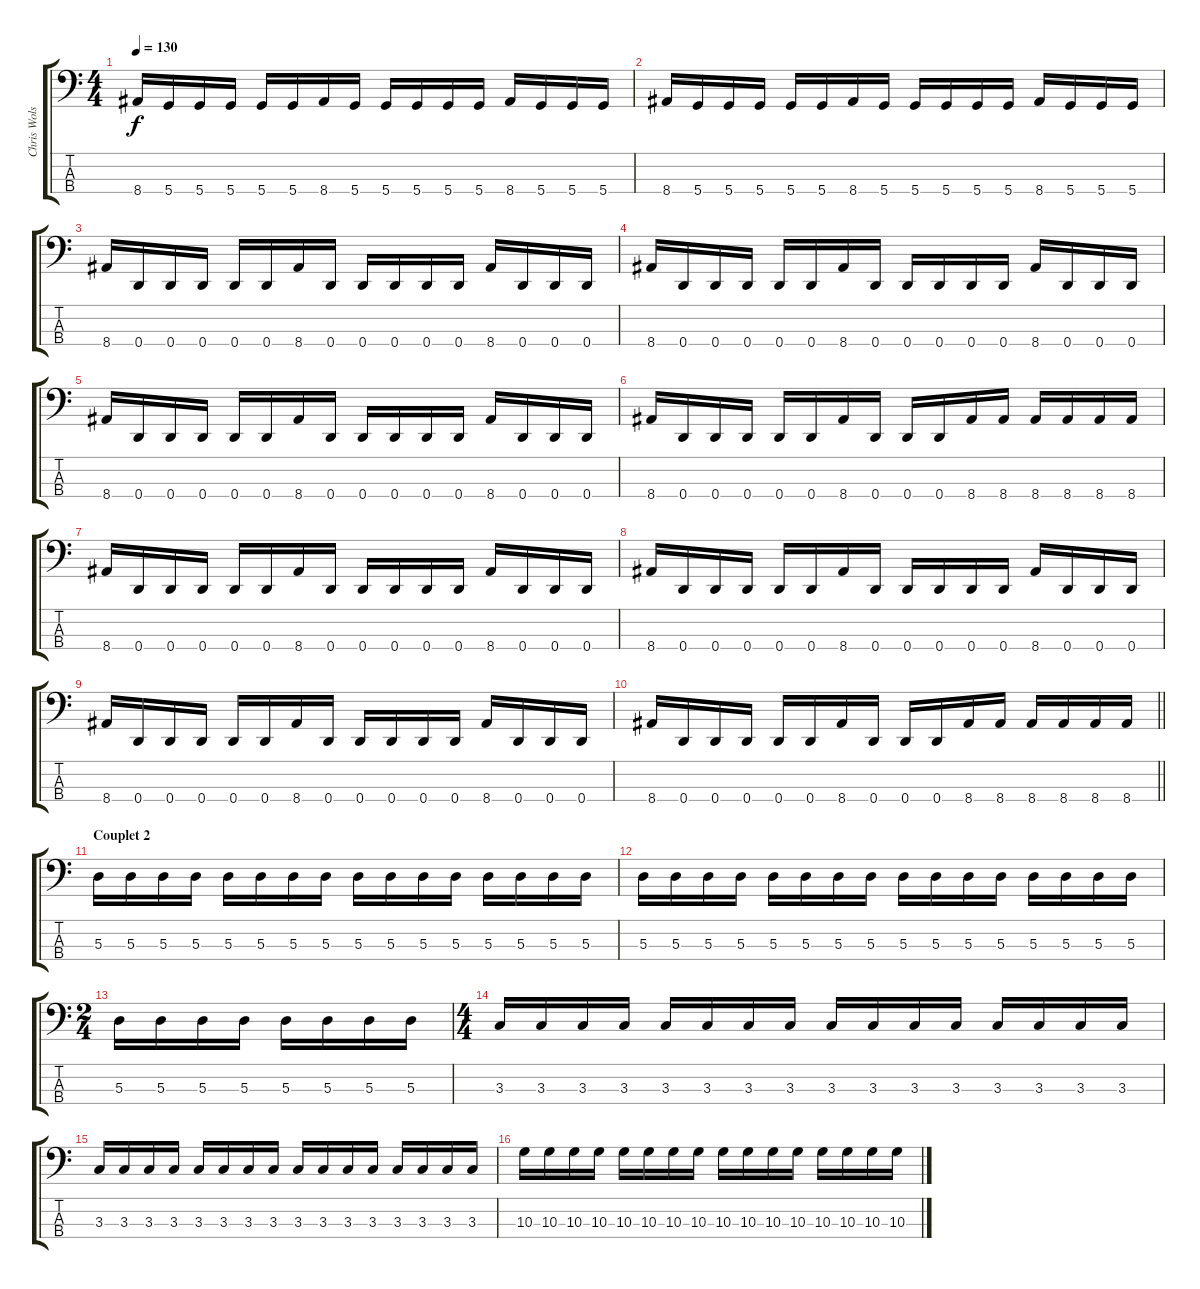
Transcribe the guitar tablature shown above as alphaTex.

\track ("Chris Wolstenholme" "Chris Wols") {instrument electricbassfinger}
\staff {score tabs}
\tuning (G2 D2 A1 D1) {hide}
\ts (4 4)
\tempo 130
\clef f4
\ks c
8.4.16{dy f} 5.4.16 5.4.16 5.4.16 5.4.16 5.4.16 8.4.16 5.4.16 5.4.16 5.4.16 5.4.16 5.4.16 8.4.16 5.4.16 5.4.16 5.4.16 |
8.4.16 5.4.16 5.4.16 5.4.16 5.4.16 5.4.16 8.4.16 5.4.16 5.4.16 5.4.16 5.4.16 5.4.16 8.4.16 5.4.16 5.4.16 5.4.16 |
8.4.16 0.4.16 0.4.16 0.4.16 0.4.16 0.4.16 8.4.16 0.4.16 0.4.16 0.4.16 0.4.16 0.4.16 8.4.16 0.4.16 0.4.16 0.4.16 |
8.4.16 0.4.16 0.4.16 0.4.16 0.4.16 0.4.16 8.4.16 0.4.16 0.4.16 0.4.16 0.4.16 0.4.16 8.4.16 0.4.16 0.4.16 0.4.16 |
8.4.16 0.4.16 0.4.16 0.4.16 0.4.16 0.4.16 8.4.16 0.4.16 0.4.16 0.4.16 0.4.16 0.4.16 8.4.16 0.4.16 0.4.16 0.4.16 |
8.4.16 0.4.16 0.4.16 0.4.16 0.4.16 0.4.16 8.4.16 0.4.16 0.4.16 0.4.16 8.4.16 8.4.16 8.4.16 8.4.16 8.4.16 8.4.16 |
8.4.16 0.4.16 0.4.16 0.4.16 0.4.16 0.4.16 8.4.16 0.4.16 0.4.16 0.4.16 0.4.16 0.4.16 8.4.16 0.4.16 0.4.16 0.4.16 |
8.4.16 0.4.16 0.4.16 0.4.16 0.4.16 0.4.16 8.4.16 0.4.16 0.4.16 0.4.16 0.4.16 0.4.16 8.4.16 0.4.16 0.4.16 0.4.16 |
8.4.16 0.4.16 0.4.16 0.4.16 0.4.16 0.4.16 8.4.16 0.4.16 0.4.16 0.4.16 0.4.16 0.4.16 8.4.16 0.4.16 0.4.16 0.4.16 |
\barLineRight lightlight
8.4.16 0.4.16 0.4.16 0.4.16 0.4.16 0.4.16 8.4.16 0.4.16 0.4.16 0.4.16 8.4.16 8.4.16 8.4.16 8.4.16 8.4.16 8.4.16 |
\section ("" "Couplet 2")
5.3.16 5.3.16 5.3.16 5.3.16 5.3.16 5.3.16 5.3.16 5.3.16 5.3.16 5.3.16 5.3.16 5.3.16 5.3.16 5.3.16 5.3.16 5.3.16 |
5.3.16 5.3.16 5.3.16 5.3.16 5.3.16 5.3.16 5.3.16 5.3.16 5.3.16 5.3.16 5.3.16 5.3.16 5.3.16 5.3.16 5.3.16 5.3.16 |
\ts (2 4)
5.3.16 5.3.16 5.3.16 5.3.16 5.3.16 5.3.16 5.3.16 5.3.16 |
\ts (4 4)
3.3.16 3.3.16 3.3.16 3.3.16 3.3.16 3.3.16 3.3.16 3.3.16 3.3.16 3.3.16 3.3.16 3.3.16 3.3.16 3.3.16 3.3.16 3.3.16 |
3.3.16 3.3.16 3.3.16 3.3.16 3.3.16 3.3.16 3.3.16 3.3.16 3.3.16 3.3.16 3.3.16 3.3.16 3.3.16 3.3.16 3.3.16 3.3.16 |
10.3.16 10.3.16 10.3.16 10.3.16 10.3.16 10.3.16 10.3.16 10.3.16 10.3.16 10.3.16 10.3.16 10.3.16 10.3.16 10.3.16 10.3.16 10.3.16
